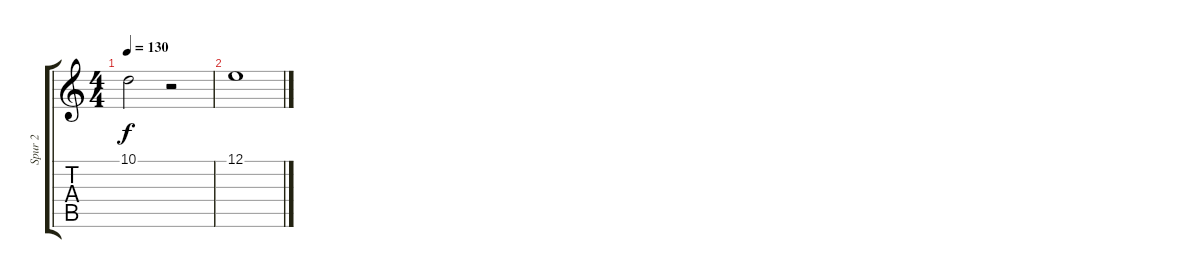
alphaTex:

\track ("Spur 2" "Spur 2") {instrument flute}
\staff {score tabs}
\tuning (E4 B3 G3 D3 A2 E2) {hide}
\ts (4 4)
\tempo 130
\clef g2
\ks c
10.1{t}.2{dy f} r.2 |
12.1.1
